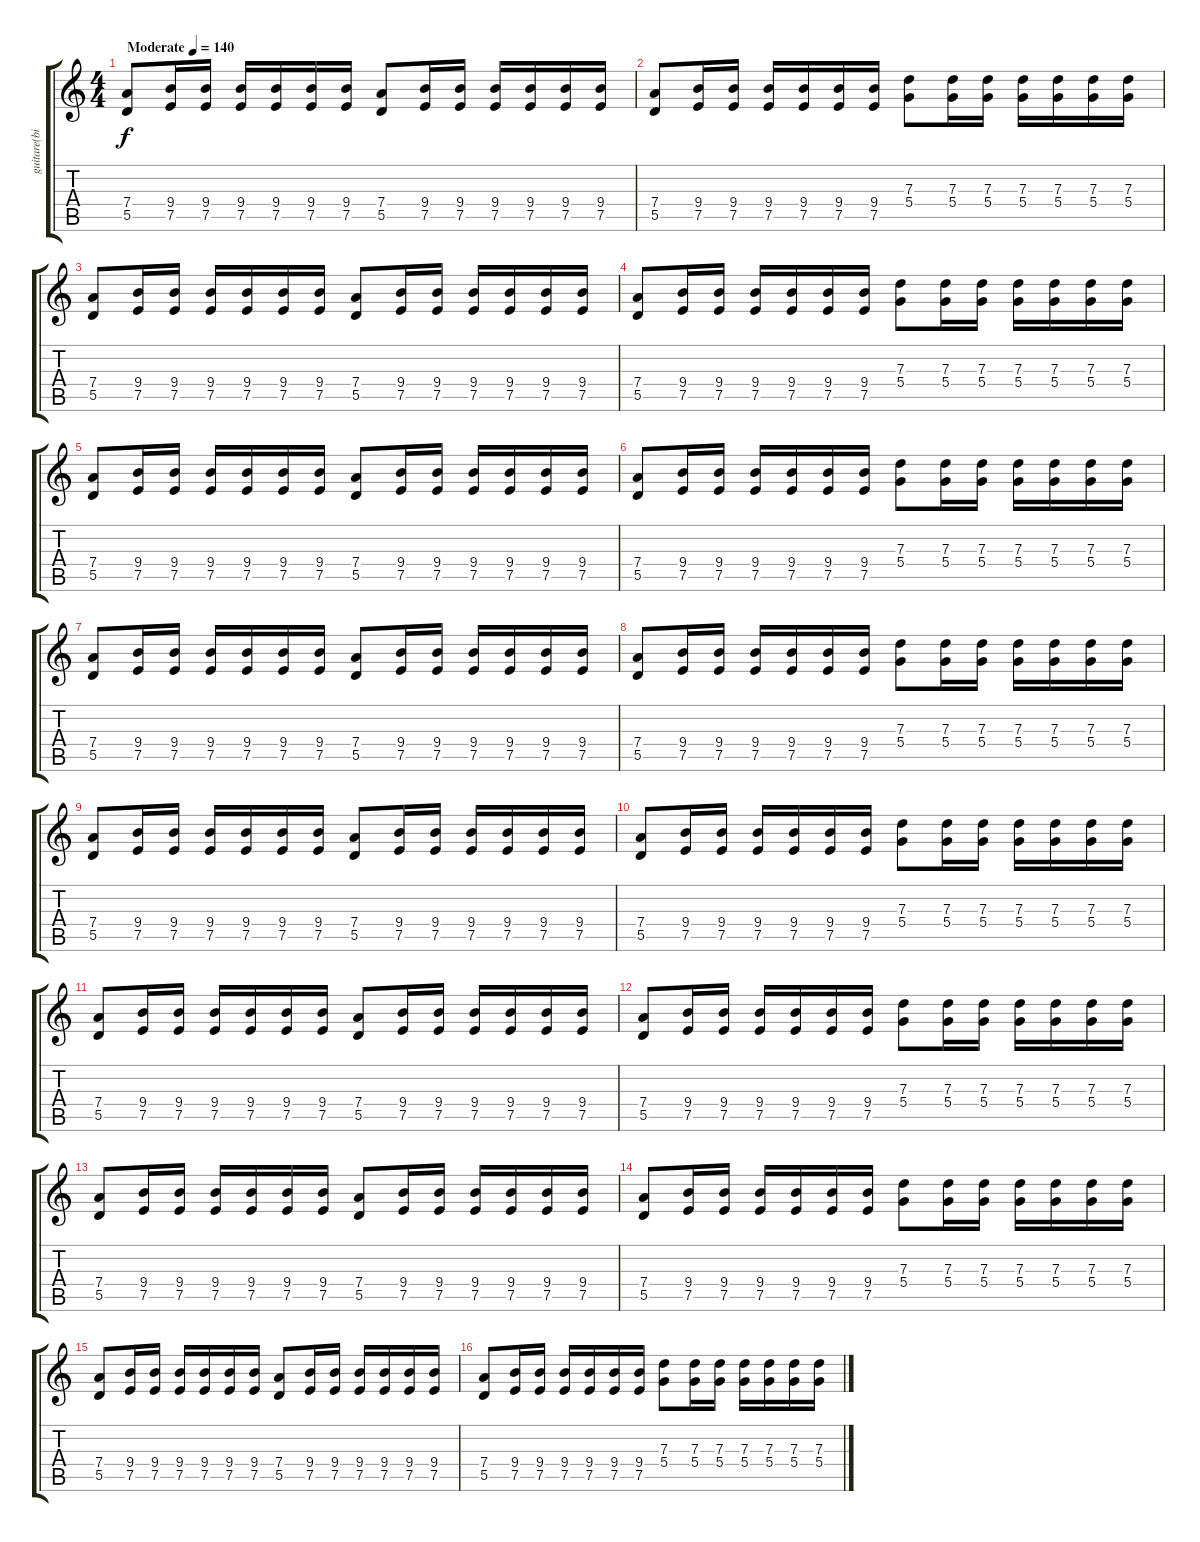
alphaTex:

\track ("guitare(big john)" "guitare(bi") {instrument overdrivenguitar}
\staff {score tabs}
\tuning (E4 B3 G3 D3 A2 E2) {hide}
\ts (4 4)
\tempo (140 "Moderate")
\clef g2
\ks c
(7.4 5.5).8{dy f instrument overdrivenguitar} (9.4 7.5).16 (9.4 7.5).16 (9.4 7.5).16 (9.4 7.5).16 (9.4 7.5).16 (9.4 7.5).16 (7.4 5.5).8 (9.4 7.5).16 (9.4 7.5).16 (9.4 7.5).16 (9.4 7.5).16 (9.4 7.5).16 (9.4 7.5).16 |
(7.4 5.5).8 (9.4 7.5).16 (9.4 7.5).16 (9.4 7.5).16 (9.4 7.5).16 (9.4 7.5).16 (9.4 7.5).16 (7.3 5.4).8 (7.3 5.4).16 (7.3 5.4).16 (7.3 5.4).16 (7.3 5.4).16 (7.3 5.4).16 (7.3 5.4).16 |
(7.4 5.5).8 (9.4 7.5).16 (9.4 7.5).16 (9.4 7.5).16 (9.4 7.5).16 (9.4 7.5).16 (9.4 7.5).16 (7.4 5.5).8 (9.4 7.5).16 (9.4 7.5).16 (9.4 7.5).16 (9.4 7.5).16 (9.4 7.5).16 (9.4 7.5).16 |
(7.4 5.5).8 (9.4 7.5).16 (9.4 7.5).16 (9.4 7.5).16 (9.4 7.5).16 (9.4 7.5).16 (9.4 7.5).16 (7.3 5.4).8 (7.3 5.4).16 (7.3 5.4).16 (7.3 5.4).16 (7.3 5.4).16 (7.3 5.4).16 (7.3 5.4).16 |
(7.4 5.5).8 (9.4 7.5).16 (9.4 7.5).16 (9.4 7.5).16 (9.4 7.5).16 (9.4 7.5).16 (9.4 7.5).16 (7.4 5.5).8 (9.4 7.5).16 (9.4 7.5).16 (9.4 7.5).16 (9.4 7.5).16 (9.4 7.5).16 (9.4 7.5).16 |
(7.4 5.5).8 (9.4 7.5).16 (9.4 7.5).16 (9.4 7.5).16 (9.4 7.5).16 (9.4 7.5).16 (9.4 7.5).16 (7.3 5.4).8 (7.3 5.4).16 (7.3 5.4).16 (7.3 5.4).16 (7.3 5.4).16 (7.3 5.4).16 (7.3 5.4).16 |
(7.4 5.5).8 (9.4 7.5).16 (9.4 7.5).16 (9.4 7.5).16 (9.4 7.5).16 (9.4 7.5).16 (9.4 7.5).16 (7.4 5.5).8 (9.4 7.5).16 (9.4 7.5).16 (9.4 7.5).16 (9.4 7.5).16 (9.4 7.5).16 (9.4 7.5).16 |
(7.4 5.5).8 (9.4 7.5).16 (9.4 7.5).16 (9.4 7.5).16 (9.4 7.5).16 (9.4 7.5).16 (9.4 7.5).16 (7.3 5.4).8 (7.3 5.4).16 (7.3 5.4).16 (7.3 5.4).16 (7.3 5.4).16 (7.3 5.4).16 (7.3 5.4).16 |
(7.4 5.5).8 (9.4 7.5).16 (9.4 7.5).16 (9.4 7.5).16 (9.4 7.5).16 (9.4 7.5).16 (9.4 7.5).16 (7.4 5.5).8 (9.4 7.5).16 (9.4 7.5).16 (9.4 7.5).16 (9.4 7.5).16 (9.4 7.5).16 (9.4 7.5).16 |
(7.4 5.5).8 (9.4 7.5).16 (9.4 7.5).16 (9.4 7.5).16 (9.4 7.5).16 (9.4 7.5).16 (9.4 7.5).16 (7.3 5.4).8 (7.3 5.4).16 (7.3 5.4).16 (7.3 5.4).16 (7.3 5.4).16 (7.3 5.4).16 (7.3 5.4).16 |
(7.4 5.5).8 (9.4 7.5).16 (9.4 7.5).16 (9.4 7.5).16 (9.4 7.5).16 (9.4 7.5).16 (9.4 7.5).16 (7.4 5.5).8 (9.4 7.5).16 (9.4 7.5).16 (9.4 7.5).16 (9.4 7.5).16 (9.4 7.5).16 (9.4 7.5).16 |
(7.4 5.5).8 (9.4 7.5).16 (9.4 7.5).16 (9.4 7.5).16 (9.4 7.5).16 (9.4 7.5).16 (9.4 7.5).16 (7.3 5.4).8 (7.3 5.4).16 (7.3 5.4).16 (7.3 5.4).16 (7.3 5.4).16 (7.3 5.4).16 (7.3 5.4).16 |
(7.4 5.5).8 (9.4 7.5).16 (9.4 7.5).16 (9.4 7.5).16 (9.4 7.5).16 (9.4 7.5).16 (9.4 7.5).16 (7.4 5.5).8 (9.4 7.5).16 (9.4 7.5).16 (9.4 7.5).16 (9.4 7.5).16 (9.4 7.5).16 (9.4 7.5).16 |
(7.4 5.5).8 (9.4 7.5).16 (9.4 7.5).16 (9.4 7.5).16 (9.4 7.5).16 (9.4 7.5).16 (9.4 7.5).16 (7.3 5.4).8 (7.3 5.4).16 (7.3 5.4).16 (7.3 5.4).16 (7.3 5.4).16 (7.3 5.4).16 (7.3 5.4).16 |
(7.4 5.5).8 (9.4 7.5).16 (9.4 7.5).16 (9.4 7.5).16 (9.4 7.5).16 (9.4 7.5).16 (9.4 7.5).16 (7.4 5.5).8 (9.4 7.5).16 (9.4 7.5).16 (9.4 7.5).16 (9.4 7.5).16 (9.4 7.5).16 (9.4 7.5).16 |
(7.4 5.5).8 (9.4 7.5).16 (9.4 7.5).16 (9.4 7.5).16 (9.4 7.5).16 (9.4 7.5).16 (9.4 7.5).16 (7.3 5.4).8 (7.3 5.4).16 (7.3 5.4).16 (7.3 5.4).16 (7.3 5.4).16 (7.3 5.4).16 (7.3 5.4).16
